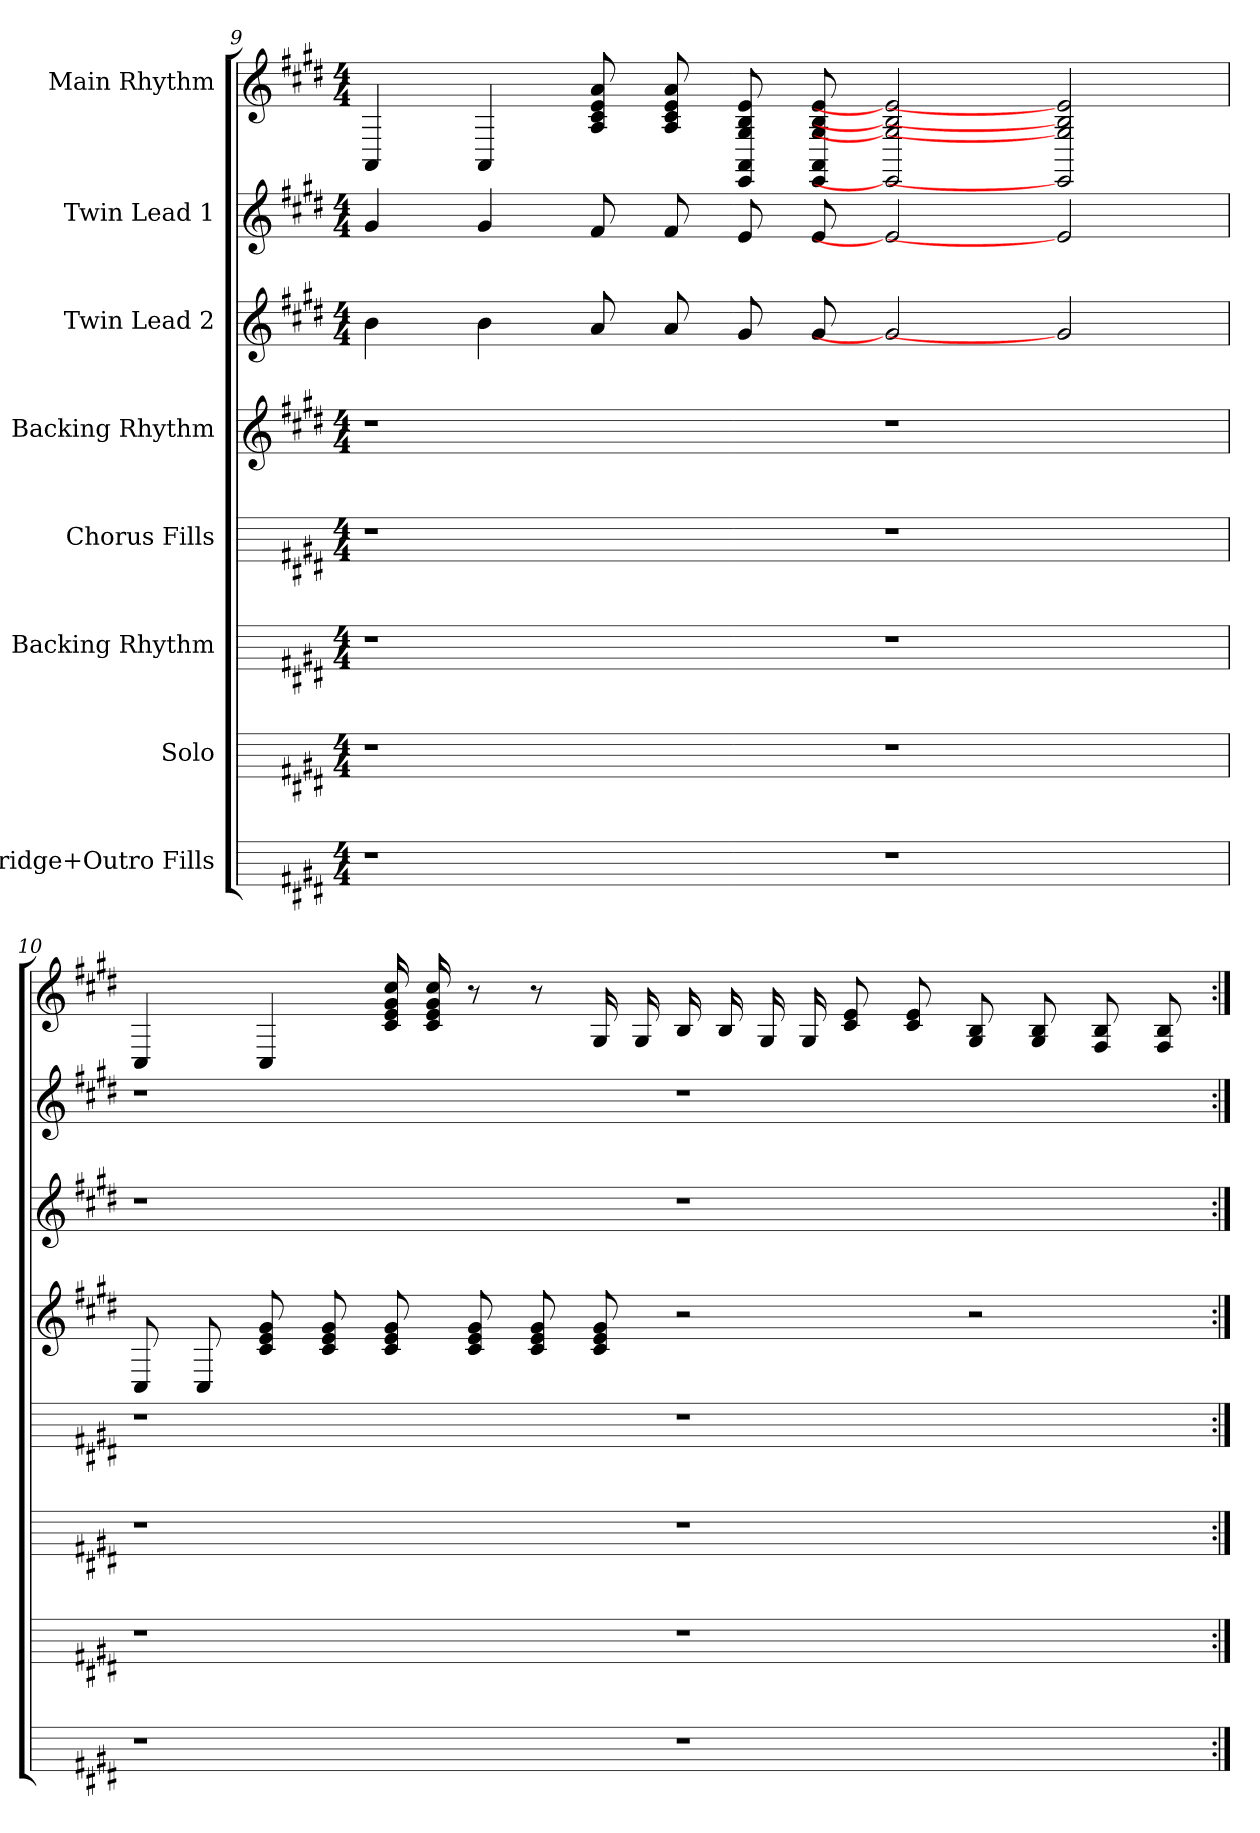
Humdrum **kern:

**kern	**kern	**kern	**kern	**kern	**kern	**kern	**kern
*part8	*part7	*part6	*part5	*part4	*part3	*part2	*part1
*staff8	*staff7	*staff6	*staff5	*staff4	*staff3	*staff2	*staff1
*I"Bridge+Outro Fills	*I"Solo	*I"Backing Rhythm	*I"Chorus Fills	*I"Backing Rhythm	*I"Twin Lead 2	*I"Twin Lead 1	*I"Main Rhythm
*	*	*	*	*	*	*	*
*k[f#c#g#d#]	*k[f#c#g#d#]	*k[f#c#g#d#]	*k[f#c#g#d#]	*k[f#c#g#d#]	*k[f#c#g#d#]	*k[f#c#g#d#]	*k[f#c#g#d#]
*M4/4	*M4/4	*M4/4	*M4/4	*M4/4	*M4/4	*M4/4	*M4/4
=9	=9	=9	=9	=9	=9	=9	=9
1r	1r	1r	1r	1r	4b	4g#	4AA
.	.	.	.	.	4b	4g#	4AA
.	.	.	.	.	8a	8f#	8a 8e 8c# 8A
.	.	.	.	.	8a	8f#	8a 8e 8c# 8A
.	.	.	.	.	8g#	8e	8e 8B 8G# 8AA 8EE
.	.	.	.	.	8g#	8e	8e 8B 8G# 8AA 8EE
1r	1r	1r	1r	1r	2g#]	2e]	2e] 2B] 2G#] 2EE]
.	.	.	.	.	2g#]	2e]	2e] 2B] 2G#] 2EE]
=10	=10	=10	=10	=10	=10	=10	=10
1r	1r	1r	1r	8C#	1r	1r	4C#
.	.	.	.	8C#	.	.	.
.	.	.	.	8g# 8e 8c#	.	.	4C#
.	.	.	.	8g# 8e 8c#	.	.	.
.	.	.	.	8g# 8e 8c#	.	.	16cc# 16g# 16e 16c#
.	.	.	.	.	.	.	16cc# 16g# 16e 16c#
.	.	.	.	8g# 8e 8c#	.	.	8r
.	.	.	.	8g# 8e 8c#	.	.	8r
.	.	.	.	8g# 8e 8c#	.	.	16G#
.	.	.	.	.	.	.	16G#
1r	1r	1r	1r	2r	1r	1r	16B
.	.	.	.	.	.	.	16B
.	.	.	.	.	.	.	16G#
.	.	.	.	.	.	.	16G#
.	.	.	.	.	.	.	8e 8c#
.	.	.	.	.	.	.	8e 8c#
.	.	.	.	2r	.	.	8B 8G#
.	.	.	.	.	.	.	8B 8G#
.	.	.	.	.	.	.	8B 8F#
.	.	.	.	.	.	.	8B 8F#
=:|!	=:|!	=:|!	=:|!	=:|!	=:|!	=:|!	=:|!
*-	*-	*-	*-	*-	*-	*-	*-
